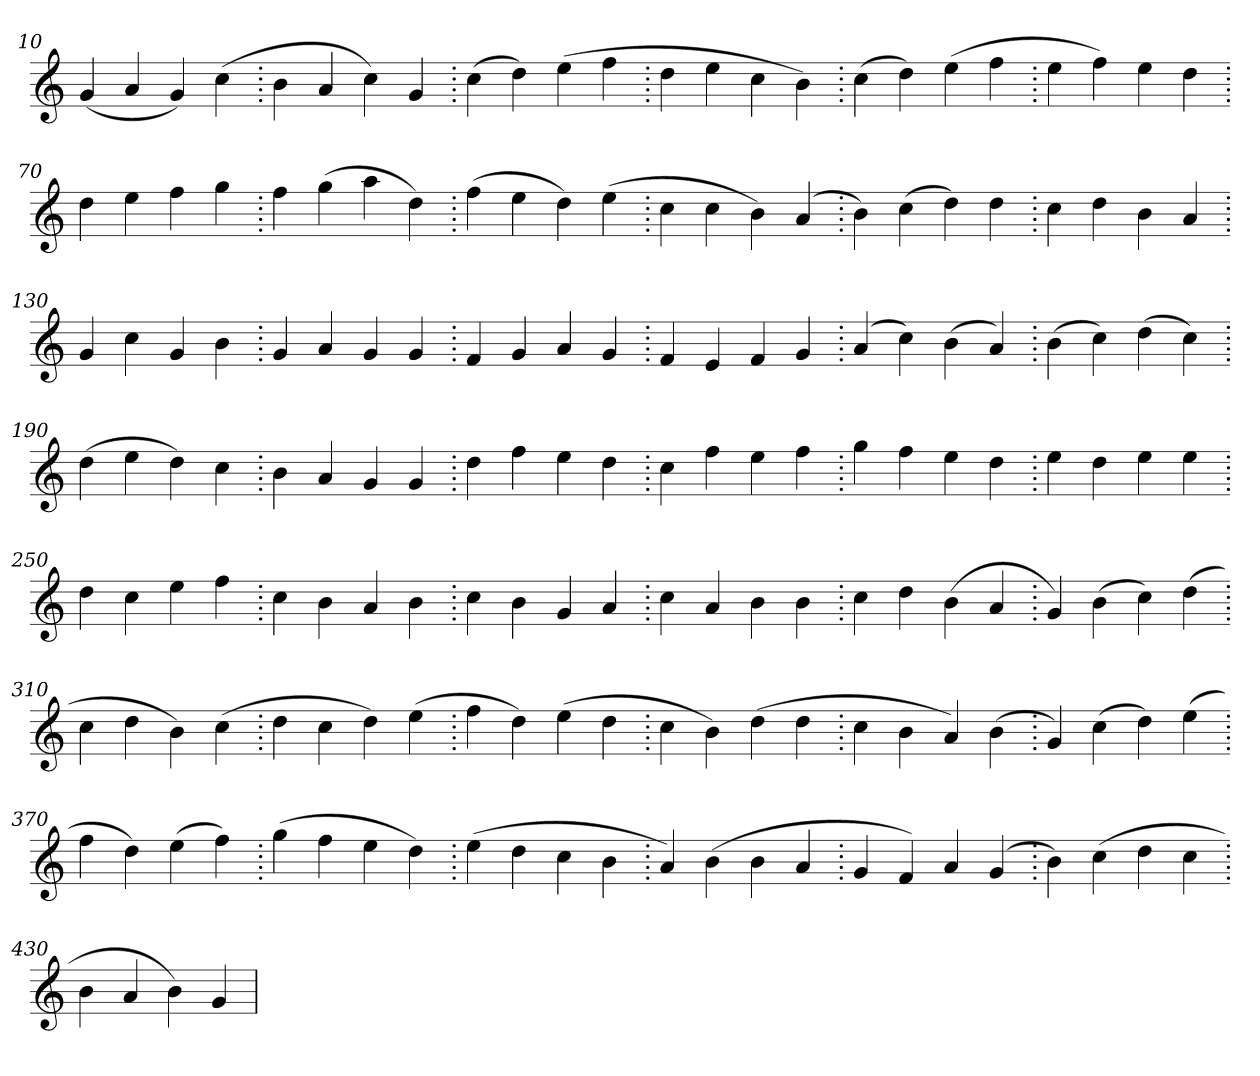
**kern
*part1
*staff1
*clefG2
=10.
(>4g
4a
4g)
(>4cc
=20.
4b
4a
4cc)
4g
=30.
(>4cc
4dd)
(>4ee
4ff
=40.
4dd
4ee
4cc
4b)
=50.
(>4cc
4dd)
(>4ee
4ff
=60.
4ee
4ff)
4ee
4dd
=70.
4dd
4ee
4ff
4gg
=80.
4ff
(>4gg
4aa
4dd)
=90.
(>4ff
4ee
4dd)
(>4ee
=100.
4cc
4cc
4b)
(>4a
=110.
4b)
(>4cc
4dd)
4dd
=120.
4cc
4dd
4b
4a
=130.
4g
4cc
4g
4b
=140.
4g
4a
4g
4g
=150.
4f
4g
4a
4g
=160.
4f
4e
4f
4g
=170.
(>4a
4cc)
(>4b
4a)
=180.
(>4b
4cc)
(>4dd
4cc)
=190.
(>4dd
4ee
4dd)
4cc
=200.
4b
4a
4g
4g
=210.
4dd
4ff
4ee
4dd
=220.
4cc
4ff
4ee
4ff
=230.
4gg
4ff
4ee
4dd
=240.
4ee
4dd
4ee
4ee
=250.
4dd
4cc
4ee
4ff
=260.
4cc
4b
4a
4b
=270.
4cc
4b
4g
4a
=280.
4cc
4a
4b
4b
=290.
4cc
4dd
(>4b
4a
=300.
4g)
(>4b
4cc)
(>4dd
=310.
4cc
4dd
4b)
(>4cc
=320.
4dd
4cc
4dd)
(>4ee
=330.
4ff
4dd)
(>4ee
4dd
=340.
4cc
4b)
(>4dd
4dd
=350.
4cc
4b
4a)
(>4b
=360.
4g)
(>4cc
4dd)
(>4ee
=370.
4ff
4dd)
(>4ee
4ff)
=380.
(>4gg
4ff
4ee
4dd)
=390.
(>4ee
4dd
4cc
4b
=400.
4a)
(>4b
4b
4a
=410.
4g
4f)
4a
(>4g
=420.
4b)
(>4cc
4dd
4cc
=430.
4b
4a
4b)
4g
=
*-
